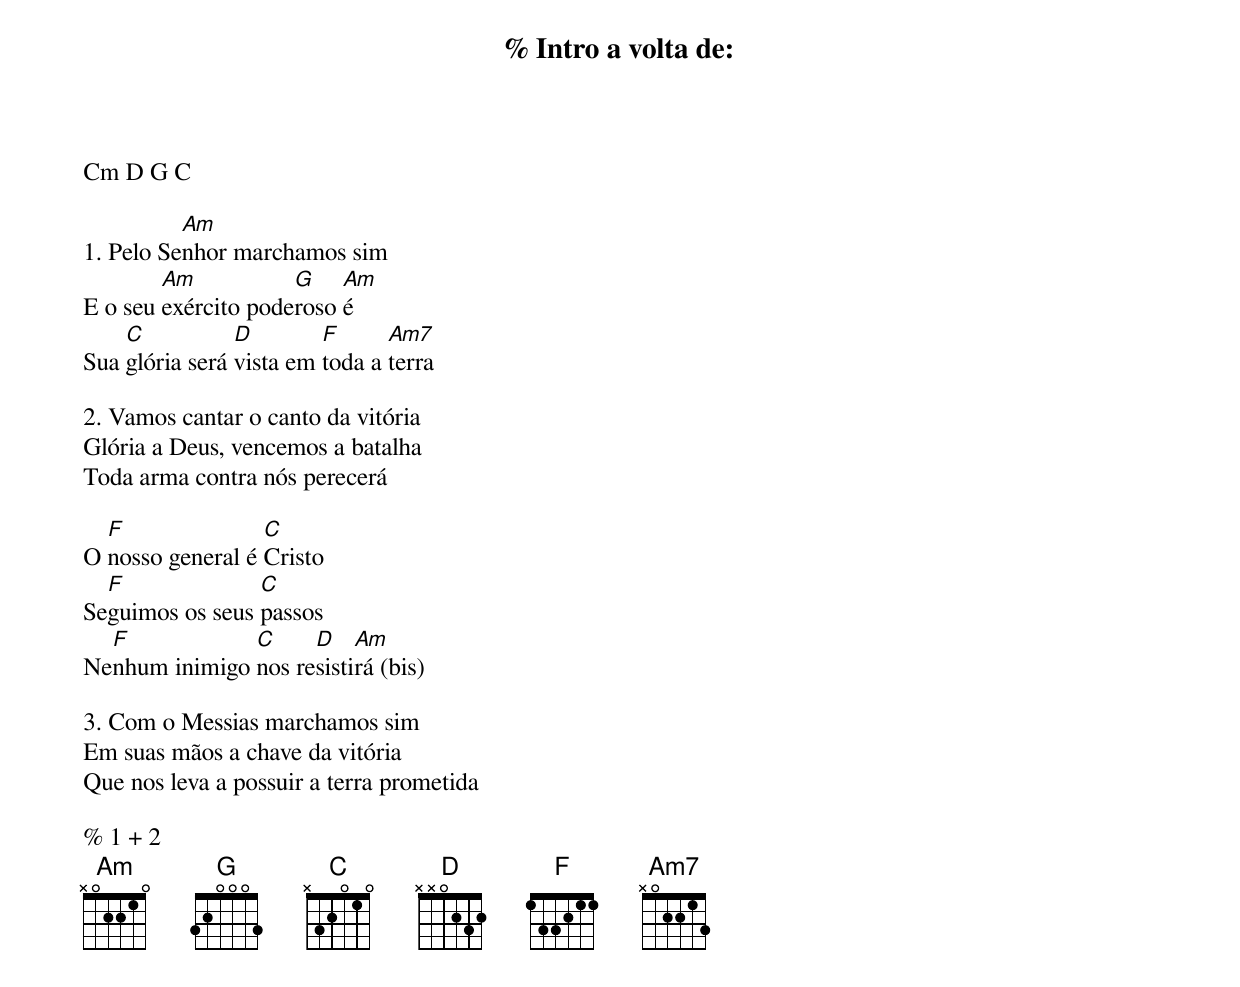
% Intro a volta de:
Cm D G C

          Am
1. Pelo Senhor marchamos sim
        Am           G    Am
E o seu exército poderoso é
    C           D        F      Am7
Sua glória será vista em toda a terra

2. Vamos cantar o canto da vitória
Glória a Deus, vencemos a batalha
Toda arma contra nós perecerá

  F               C
O nosso general é Cristo
  F              C
Seguimos os seus passos
  F            C     D    Am
Nenhum inimigo nos resistirá (bis)

3. Com o Messias marchamos sim
Em suas mãos a chave da vitória
Que nos leva a possuir a terra prometida

% 1 + 2
